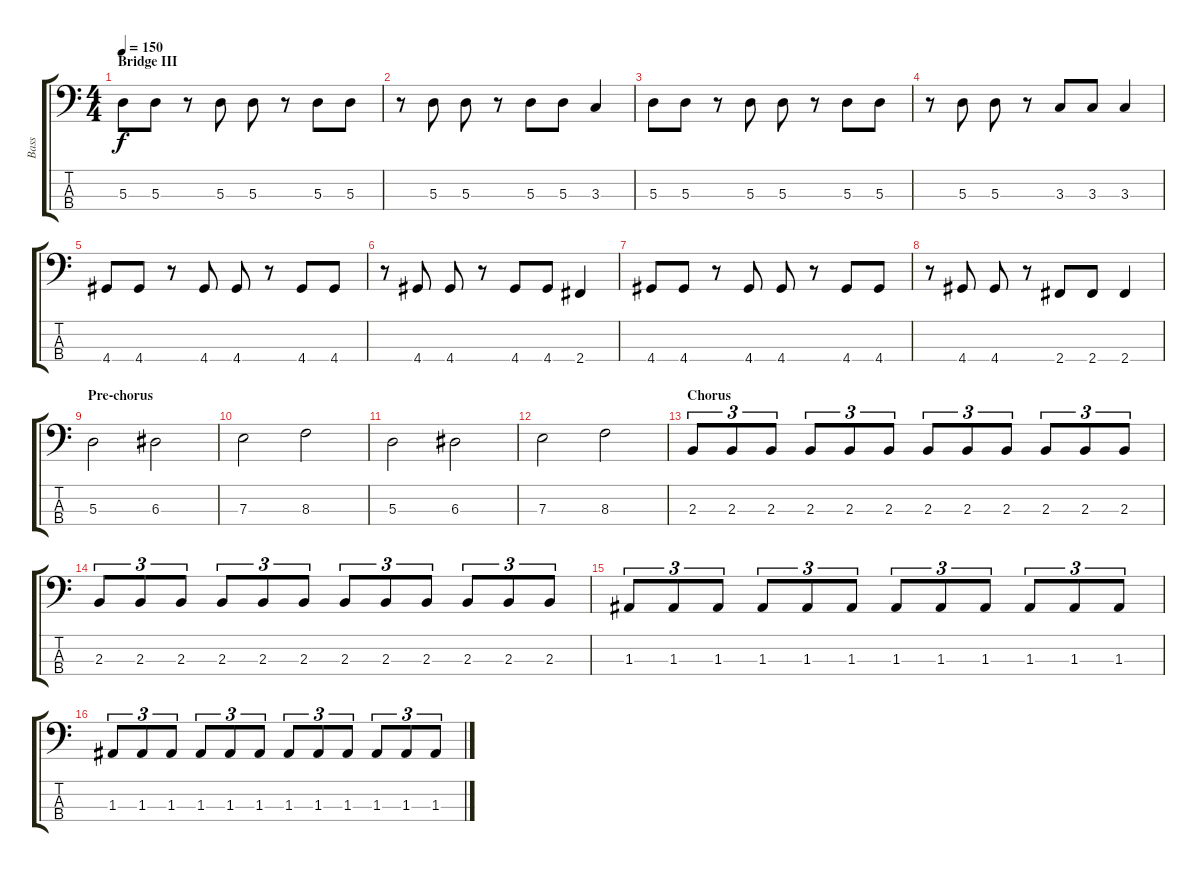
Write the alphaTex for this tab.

\track ("Bass" "Bass") {instrument electricbassfinger}
\staff {score tabs}
\tuning (G2 D2 A1 E1) {hide}
\ts (4 4)
\section ("" "Bridge III")
\tempo 150
\clef f4
\ks c
5.3.8{dy f} 5.3.8 r.8 5.3.8 5.3.8 r.8 5.3.8 5.3.8 |
r.8 5.3.8 5.3.8 r.8 5.3.8 5.3.8 3.3.4 |
5.3.8 5.3.8 r.8 5.3.8 5.3.8 r.8 5.3.8 5.3.8 |
r.8 5.3.8 5.3.8 r.8 3.3.8 3.3.8 3.3.4 |
4.4.8 4.4.8 r.8 4.4.8 4.4.8 r.8 4.4.8 4.4.8 |
r.8 4.4.8 4.4.8 r.8 4.4.8 4.4.8 2.4.4 |
4.4.8 4.4.8 r.8 4.4.8 4.4.8 r.8 4.4.8 4.4.8 |
r.8 4.4.8 4.4.8 r.8 2.4.8 2.4.8 2.4.4 |
\section ("" "Pre-chorus")
5.3.2 6.3.2 |
7.3.2 8.3.2 |
5.3.2 6.3.2 |
7.3.2 8.3.2 |
\section ("" "Chorus")
2.3.8{tu (3 2)} 2.3.8{tu (3 2)} 2.3.8{tu (3 2)} 2.3.8{tu (3 2)} 2.3.8{tu (3 2)} 2.3.8{tu (3 2)} 2.3.8{tu (3 2)} 2.3.8{tu (3 2)} 2.3.8{tu (3 2)} 2.3.8{tu (3 2)} 2.3.8{tu (3 2)} 2.3.8{tu (3 2)} |
2.3.8{tu (3 2)} 2.3.8{tu (3 2)} 2.3.8{tu (3 2)} 2.3.8{tu (3 2)} 2.3.8{tu (3 2)} 2.3.8{tu (3 2)} 2.3.8{tu (3 2)} 2.3.8{tu (3 2)} 2.3.8{tu (3 2)} 2.3.8{tu (3 2)} 2.3.8{tu (3 2)} 2.3.8{tu (3 2)} |
1.3.8{tu (3 2)} 1.3.8{tu (3 2)} 1.3.8{tu (3 2)} 1.3.8{tu (3 2)} 1.3.8{tu (3 2)} 1.3.8{tu (3 2)} 1.3.8{tu (3 2)} 1.3.8{tu (3 2)} 1.3.8{tu (3 2)} 1.3.8{tu (3 2)} 1.3.8{tu (3 2)} 1.3.8{tu (3 2)} |
1.3.8{tu (3 2)} 1.3.8{tu (3 2)} 1.3.8{tu (3 2)} 1.3.8{tu (3 2)} 1.3.8{tu (3 2)} 1.3.8{tu (3 2)} 1.3.8{tu (3 2)} 1.3.8{tu (3 2)} 1.3.8{tu (3 2)} 1.3.8{tu (3 2)} 1.3.8{tu (3 2)} 1.3.8{tu (3 2)}
